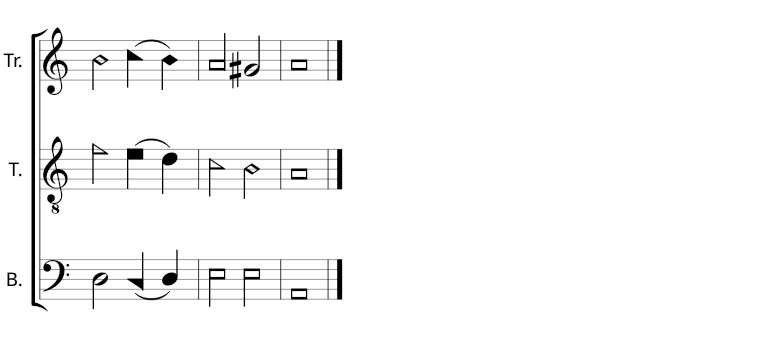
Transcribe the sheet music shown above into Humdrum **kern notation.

**kern	**kern	**kern
*part3	*part2	*part1
*staff3	*staff2	*staff1
*I"B.	*I"T.	*I"Tr.
*I'B.	*I'T.	*I'Tr.
!!LO:PB:g=z
*clefF4	*clefGv2	*clefG2
*k[]	*k[]	*k[]
*M2/2	*M2/2	*M2/2
*met(c|)	*met(c|)	*met(c|)
=21	=21	=21
2D!\	2f!\	2b!\
(4C!/	(4e!\	(4cc!\
4D!/)	4d!\)	4b!\)
=22	=22	=22
2E!\	2c!\	2a!/
2E!\	2B!\	2g#X!/
=23	=23	=23
1AA!	1A!	1a!
==	==	==
*-	*-	*-
